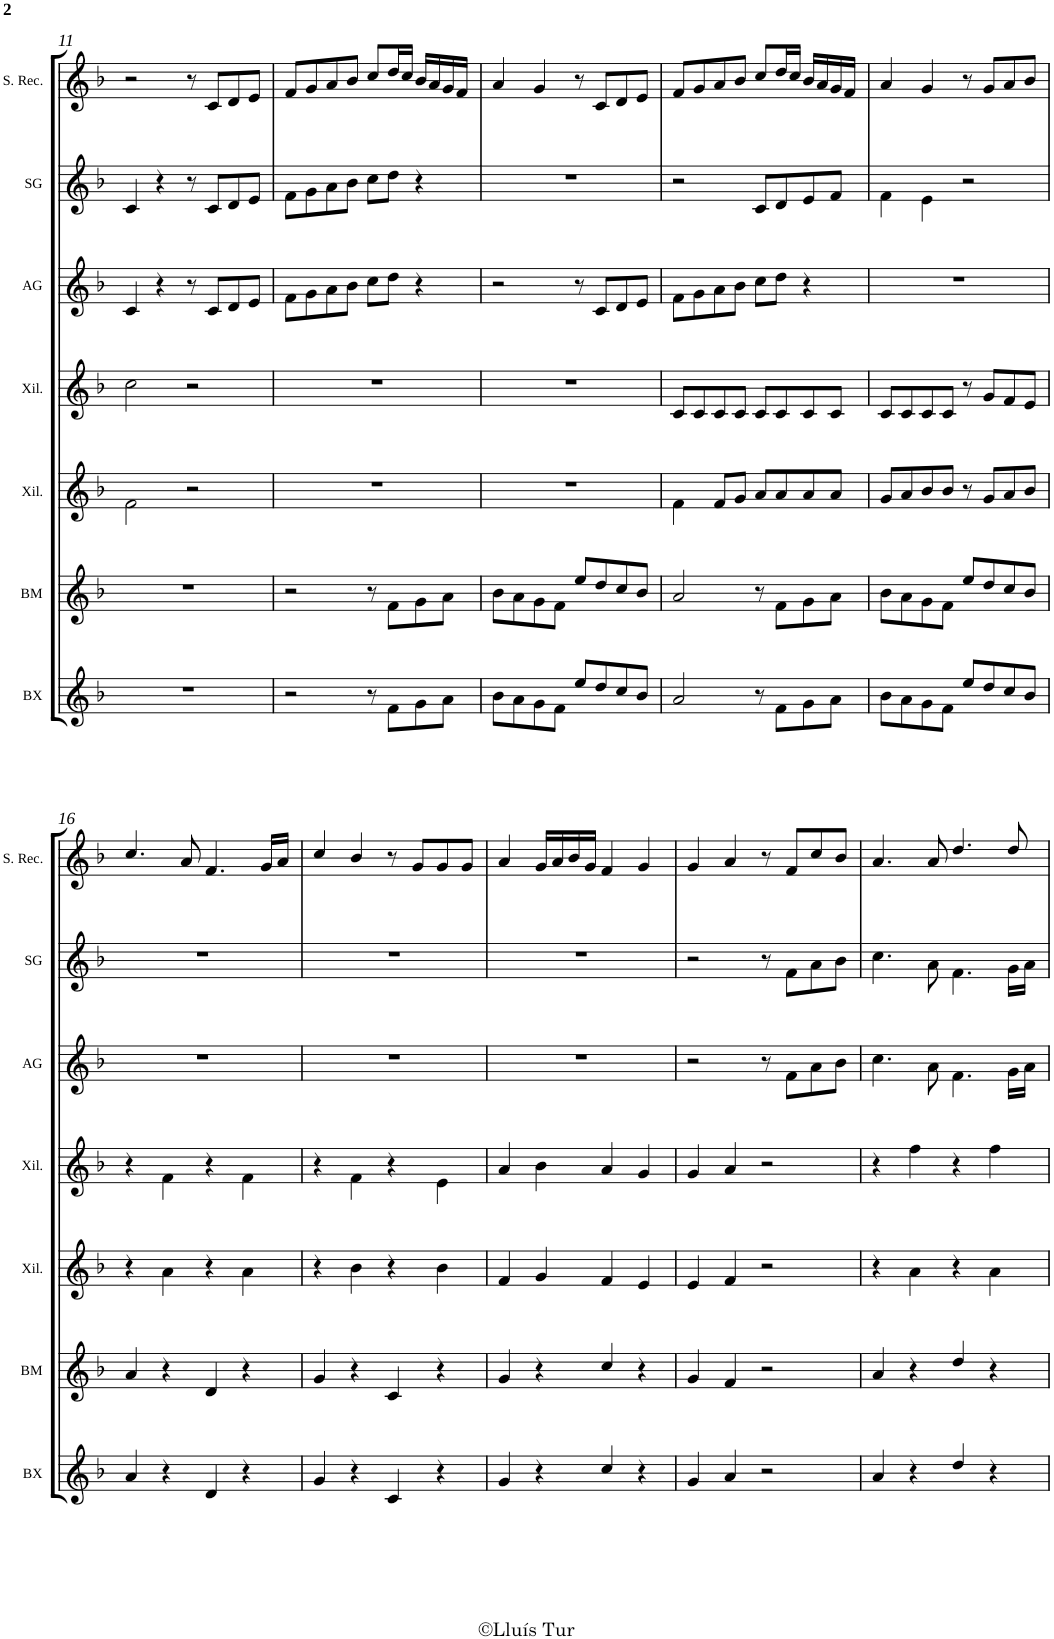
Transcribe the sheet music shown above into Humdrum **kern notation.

**kern	**kern	**kern	**kern	**kern	**kern	**kern
*part7	*part6	*part5	*part4	*part3	*part2	*part1
*staff7	*staff6	*staff5	*staff4	*staff3	*staff2	*staff1
*I"Bass Xylophone	*I"Bass Metallophone	*I"Xilófono	*I"Xilófono	*I"Alto Glockenspiel	*I"Soprano Glockenspiel	*I"Soprano Recorder
*I'BX	*I'BM	*I'Xil.	*I'Xil.	*I'AG	*I'SG	*I'S. Rec.
!!LO:PB:g=z
*clefG2	*clefG2	*clefG2	*clefG2	*clefG2	*clefG2	*clefG2
*Trd7c12	*Trd7c12	*Trd-7c-12	*Trd-7c-12	*Trd-7c-12	*Trd-14c-24	*Trd-7c-12
*k[b-]	*k[b-]	*k[b-]	*k[b-]	*k[b-]	*k[b-]	*k[b-]
*M4/4	*M4/4	*M4/4	*M4/4	*M4/4	*M4/4	*M4/4
=11	=11	=11	=11	=11	=11	=11
1r	1r	2f\	2cc\	4c/	4c/	2r
.	.	.	.	4r	4r	.
.	.	2r	2r	8r	8r	8r
.	.	.	.	8c/L	8c/L	8c/L
.	.	.	.	8d/	8d/	8d/
.	.	.	.	8e/J	8e/J	8e/J
=12	=12	=12	=12	=12	=12	=12
2r	2r	1r	1r	8f\L	8f\L	8f/L
.	.	.	.	8g\	8g\	8g/
.	.	.	.	8a\	8a\	8a/
.	.	.	.	8b-\J	8b-\J	8b-/J
8r	8r	.	.	8cc\L	8cc\L	8cc/L
8f\L	8f\L	.	.	8dd\J	8dd\J	16dd/L
.	.	.	.	.	.	16cc/JJ
8g\	8g\	.	.	4r	4r	16b-/LL
.	.	.	.	.	.	16a/
8a\J	8a\J	.	.	.	.	16g/
.	.	.	.	.	.	16f/JJ
=13	=13	=13	=13	=13	=13	=13
8b-\L	8b-\L	1r	1r	2r	1r	4a/
8a\	8a\	.	.	.	.	.
8g\	8g\	.	.	.	.	4g/
8f\J	8f\J	.	.	.	.	.
8ee/L	8ee/L	.	.	8r	.	8r
8dd/	8dd/	.	.	8c/L	.	8c/L
8cc/	8cc/	.	.	8d/	.	8d/
8b-/J	8b-/J	.	.	8e/J	.	8e/J
=14	=14	=14	=14	=14	=14	=14
2a/	2a/	4f\	8c/L	8f\L	2r	8f/L
.	.	.	8c/	8g\	.	8g/
.	.	8f/L	8c/	8a\	.	8a/
.	.	8g/J	8c/J	8b-\J	.	8b-/J
8r	8r	8a/L	8c/L	8cc\L	8c/L	8cc/L
8f\L	8f\L	8a/	8c/	8dd\J	8d/	16dd/L
.	.	.	.	.	.	16cc/JJ
8g\	8g\	8a/	8c/	4r	8e/	16b-/LL
.	.	.	.	.	.	16a/
8a\J	8a\J	8a/J	8c/J	.	8f/J	16g/
.	.	.	.	.	.	16f/JJ
=15	=15	=15	=15	=15	=15	=15
8b-\L	8b-\L	8g/L	8c/L	1r	4f\	4a/
8a\	8a\	8a/	8c/	.	.	.
8g\	8g\	8b-/	8c/	.	4e\	4g/
8f\J	8f\J	8b-/J	8c/J	.	.	.
8ee/L	8ee/L	8r	8r	.	2r	8r
8dd/	8dd/	8g/L	8g/L	.	.	8g/L
8cc/	8cc/	8a/	8f/	.	.	8a/
8b-/J	8b-/J	8b-/J	8e/J	.	.	8b-/J
!!LO:LB:g=z
=16	=16	=16	=16	=16	=16	=16
4a/	4a/	4r	4r	1r	1r	4.cc/
4r	4r	4a\	4f\	.	.	.
.	.	.	.	.	.	8a/
4d/	4d/	4r	4r	.	.	4.f/
4r	4r	4a\	4f\	.	.	.
.	.	.	.	.	.	16g/LL
.	.	.	.	.	.	16a/JJ
=17	=17	=17	=17	=17	=17	=17
4g/	4g/	4r	4r	1r	1r	4cc/
4r	4r	4b-\	4f\	.	.	4b-/
4c/	4c/	4r	4r	.	.	8r
.	.	.	.	.	.	8g/L
4r	4r	4b-\	4e\	.	.	8g/
.	.	.	.	.	.	8g/J
=18	=18	=18	=18	=18	=18	=18
4g/	4g/	4f/	4a/	1r	1r	4a/
4r	4r	4g/	4b-\	.	.	16g/LL
.	.	.	.	.	.	16a/
.	.	.	.	.	.	16b-/
.	.	.	.	.	.	16g/JJ
4cc/	4cc/	4f/	4a/	.	.	4f/
4r	4r	4e/	4g/	.	.	4g/
=19	=19	=19	=19	=19	=19	=19
4g/	4g/	4e/	4g/	2r	2r	4g/
4a/	4f/	4f/	4a/	.	.	4a/
2r	2r	2r	2r	8r	8r	8r
.	.	.	.	8f\L	8f\L	8f/L
.	.	.	.	8a\	8a\	8cc/
.	.	.	.	8b-\J	8b-\J	8b-/J
=20	=20	=20	=20	=20	=20	=20
4a/	4a/	4r	4r	4.cc\	4.cc\	4.a/
4r	4r	4a\	4ff\	.	.	.
.	.	.	.	8a\	8a\	8a/
4dd/	4dd/	4r	4r	4.f\	4.f\	4.dd/
4r	4r	4a\	4ff\	.	.	.
.	.	.	.	16g\LL	16g\LL	8dd/
.	.	.	.	16a\JJ	16a\JJ	.
=	=	=	=	=	=	=
*-	*-	*-	*-	*-	*-	*-
